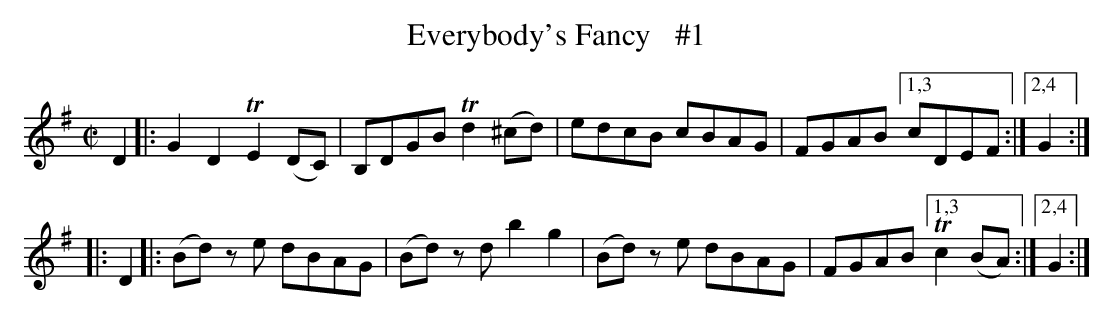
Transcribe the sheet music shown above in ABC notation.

X:1
T: Everybody's Fancy   #1
M: C|
L: 1/8
K: G
D2 |: G2 D2 TE2 (DC) | B,DGB Td2 (^cd) | edcB cBAG | FGAB [1,3 cDEF :|[2,4 G2  :|
|: D2 |: (Bd) z e dBAG  | (Bd) z d b2 g2  | (Bd) z e dBAG | FGAB [1,3 Tc2 (BA) :|[2,4 G2 :|
